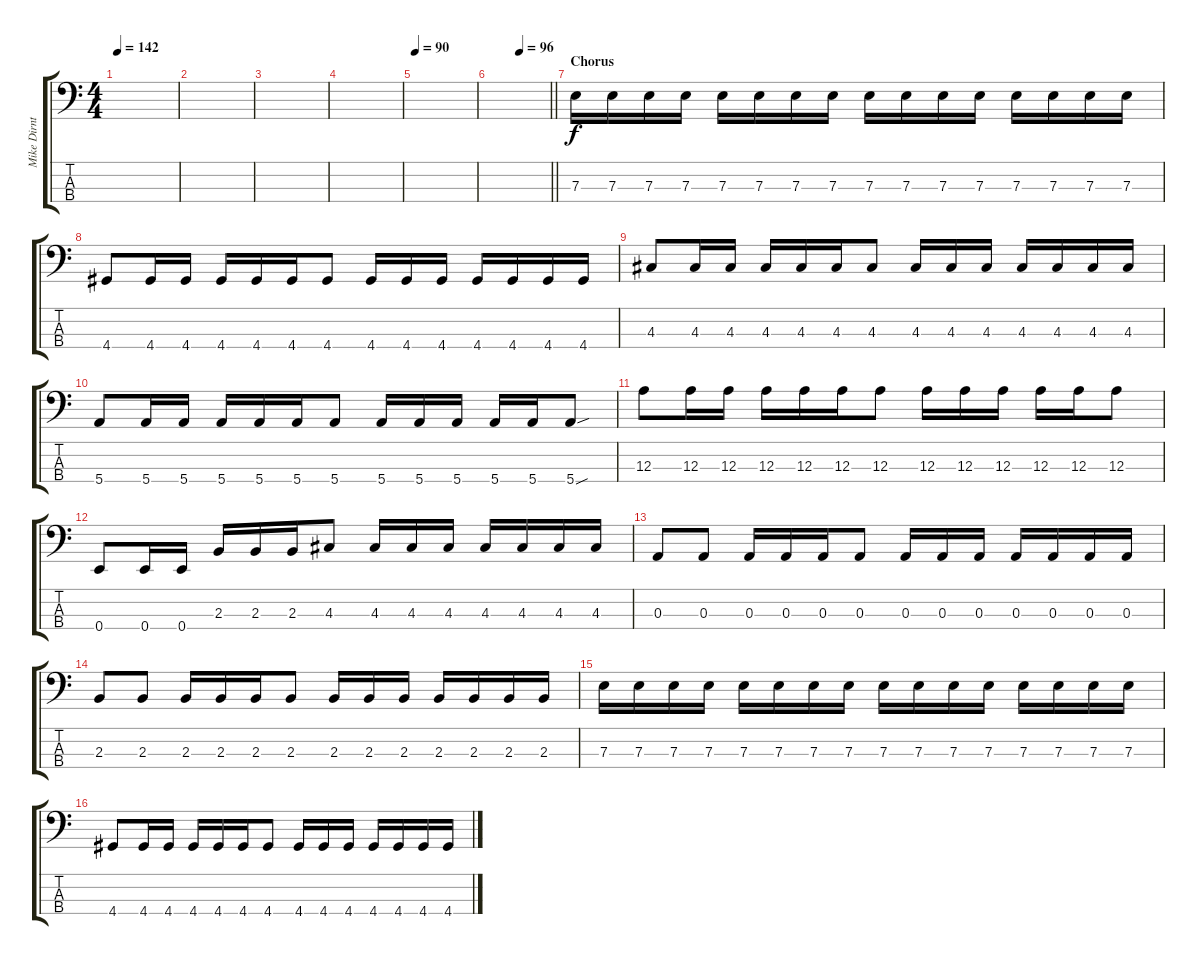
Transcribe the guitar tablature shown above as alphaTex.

\track ("Mike Dirnt - Bass" "Mike Dirnt") {instrument electricbasspick}
\staff {score tabs}
\tuning (G2 D2 A1 E1) {hide}
\ts (4 4)
\tempo 142
\clef f4
\ks c
|
|
|
|
\tempo 90
|
\tempo (96 0.5)
\barLineRight lightlight
|
\section ("" "Chorus")
7.3.16 7.3.16 7.3.16 7.3.16 7.3.16 7.3.16 7.3.16 7.3.16 7.3.16 7.3.16 7.3.16 7.3.16 7.3.16 7.3.16 7.3.16 7.3.16 |
4.4.8 4.4.16 4.4.16 4.4.16 4.4.16 4.4.16 4.4.8 4.4.16 4.4.16 4.4.16 4.4.16 4.4.16 4.4.16 4.4.16 |
4.3.8 4.3.16 4.3.16 4.3.16 4.3.16 4.3.16 4.3.8 4.3.16 4.3.16 4.3.16 4.3.16 4.3.16 4.3.16 4.3.16 |
5.4.8 5.4.16 5.4.16 5.4.16 5.4.16 5.4.16 5.4.8 5.4.16 5.4.16 5.4.16 5.4.16 5.4.16 5.4{sou}.8 |
12.3.8 12.3.16 12.3.16 12.3.16 12.3.16 12.3.16 12.3.8 12.3.16 12.3.16 12.3.16 12.3.16 12.3.16 12.3.8 |
0.4.8 0.4.16 0.4.16 2.3.16 2.3.16 2.3.16 4.3.8 4.3.16 4.3.16 4.3.16 4.3.16 4.3.16 4.3.16 4.3.16 |
0.3.8 0.3.8 0.3.16 0.3.16 0.3.16 0.3.8 0.3.16 0.3.16 0.3.16 0.3.16 0.3.16 0.3.16 0.3.16 |
2.3.8 2.3.8 2.3.16 2.3.16 2.3.16 2.3.8 2.3.16 2.3.16 2.3.16 2.3.16 2.3.16 2.3.16 2.3.16 |
7.3.16 7.3.16 7.3.16 7.3.16 7.3.16 7.3.16 7.3.16 7.3.16 7.3.16 7.3.16 7.3.16 7.3.16 7.3.16 7.3.16 7.3.16 7.3.16 |
4.4.8 4.4.16 4.4.16 4.4.16 4.4.16 4.4.16 4.4.8 4.4.16 4.4.16 4.4.16 4.4.16 4.4.16 4.4.16 4.4.16
